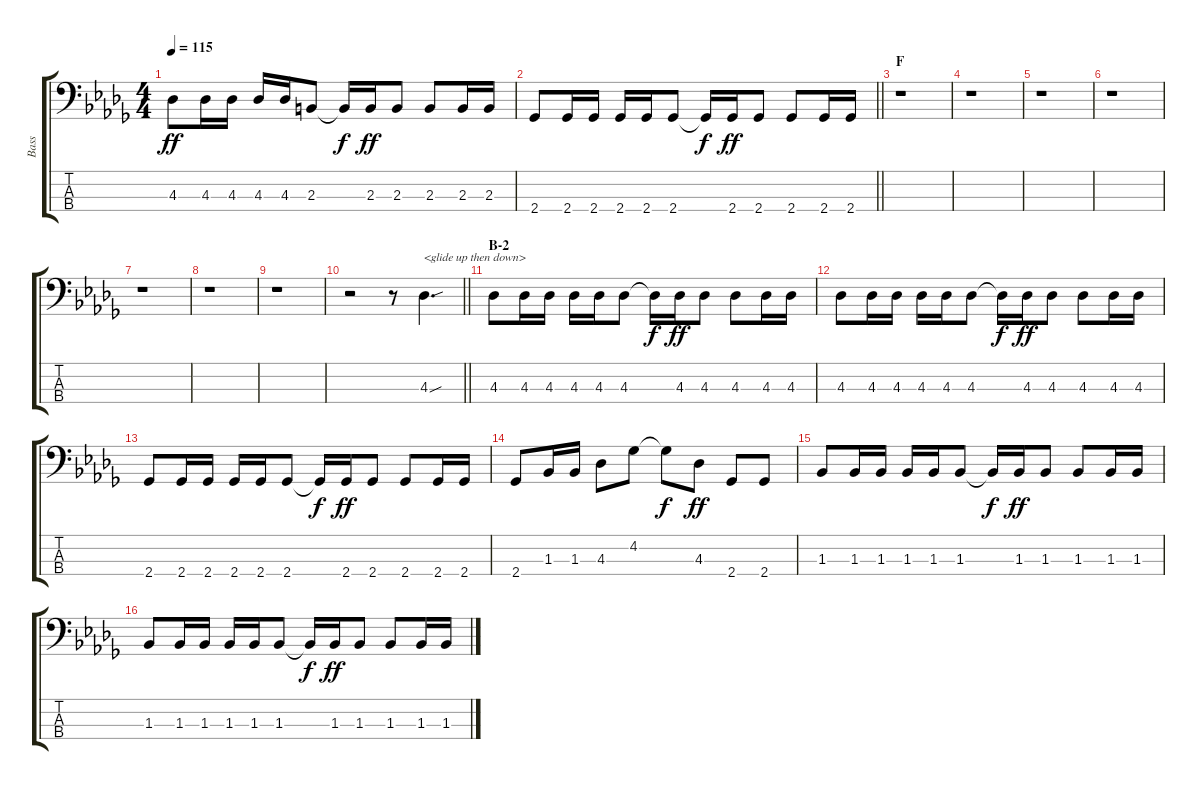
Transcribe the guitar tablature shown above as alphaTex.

\track ("Bass" "Bass") {instrument electricbasspick}
\staff {score tabs}
\tuning (G2 D2 A1 E1) {hide}
\ts (4 4)
\tempo 115
\clef f4
\ks db
4.3.8{dy ff} 4.3.16 4.3.16 4.3.16 4.3.16 2.3.8 2.3{t}.16{dy f} 2.3.16{dy ff} 2.3.8 2.3.8 2.3.16 2.3.16 |
\barLineRight lightlight
2.4.8 2.4.16 2.4.16 2.4.16 2.4.16 2.4.8 2.4{t}.16{dy f} 2.4.16{dy ff} 2.4.8 2.4.8 2.4.16 2.4.16 |
\section ("" "F")
r.1 |
r.1 |
r.1 |
r.1 |
r.1 |
r.1 |
r.1 |
\barLineRight lightlight
r.2 r.8 4.3{sou}.4{d txt "<glide up then down>"} |
\section ("" "B-2")
4.3.8 4.3.16 4.3.16 4.3.16 4.3.16 4.3.8 4.3{t}.16{dy f} 4.3.16{dy ff} 4.3.8 4.3.8 4.3.16 4.3.16 |
4.3.8 4.3.16 4.3.16 4.3.16 4.3.16 4.3.8 4.3{t}.16{dy f} 4.3.16{dy ff} 4.3.8 4.3.8 4.3.16 4.3.16 |
2.4.8 2.4.16 2.4.16 2.4.16 2.4.16 2.4.8 2.4{t}.16{dy f} 2.4.16{dy ff} 2.4.8 2.4.8 2.4.16 2.4.16 |
2.4.8 1.3.16 1.3.16 4.3.8 4.2.8 4.2{t}.8{dy f} 4.3.8{dy ff} 2.4.8 2.4.8 |
1.3.8 1.3.16 1.3.16 1.3.16 1.3.16 1.3.8 1.3{t}.16{dy f} 1.3.16{dy ff} 1.3.8 1.3.8 1.3.16 1.3.16 |
1.3.8 1.3.16 1.3.16 1.3.16 1.3.16 1.3.8 1.3{t}.16{dy f} 1.3.16{dy ff} 1.3.8 1.3.8 1.3.16 1.3.16
